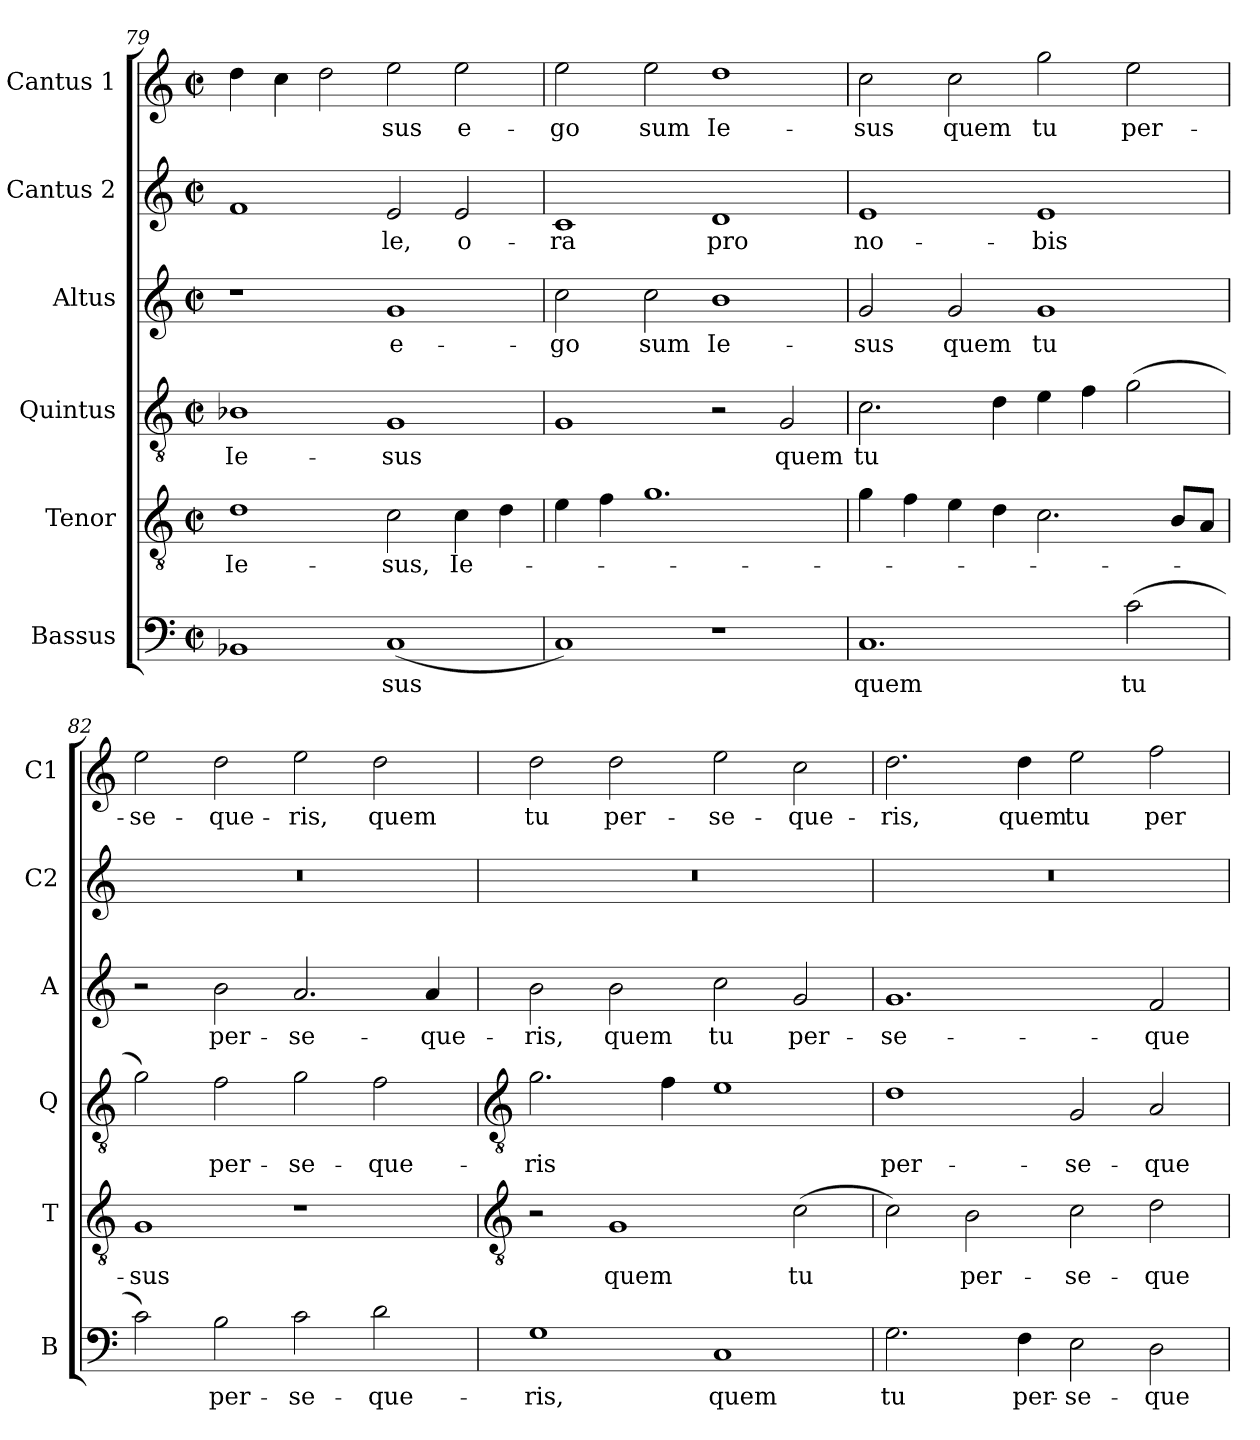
**kern	**text	**kern	**text	**kern	**text	**kern	**text	**kern	**text	**kern	**text
*part6	*part6	*part5	*part5	*part4	*part4	*part3	*part3	*part2	*part2	*part1	*part1
*staff6	*staff6	*staff5	*staff5	*staff4	*staff4	*staff3	*staff3	*staff2	*staff2	*staff1	*staff1
*I"Bassus	*	*I"Tenor	*	*I"Quintus	*	*I"Altus	*	*I"Cantus 2	*	*I"Cantus 1	*
*I'B	*	*I'T	*	*I'Q	*	*I'A	*	*I'C2	*	*I'C1	*
*clefF4	*	*clefGv2	*	*clefGv2	*	*clefG2	*	*clefG2	*	*clefG2	*
*k[]	*	*k[]	*	*k[]	*	*k[]	*	*k[]	*	*k[]	*
*C:	*	*C:	*	*C:	*	*C:	*	*C:	*	*C:	*
*M4/2	*	*M4/2	*	*M4/2	*	*M4/2	*	*M4/2	*	*M4/2	*
*met(c|)	*	*met(c|)	*	*met(c|)	*	*met(c|)	*	*met(c|)	*	*met(c|)	*
=79	=79	=79	=79	=79	=79	=79	=79	=79	=79	=79	=79
!	!	!	!LO:LY:b	!	!LO:LY:b	!	!	!	!	!	!
1BB-X	.	1d	Ie-	1B-X	Ie-	1r	.	1f	.	4dd	.
.	.	.	.	.	.	.	.	.	.	4cc	.
.	.	.	.	.	.	.	.	.	.	2dd	.
!	!LO:LY:b	!	!LO:LY:b	!	!LO:LY:b	!	!LO:LY:b	!	!LO:LY:b	!	!LO:LY:b
(<1C	-sus	2c	-sus,	1G	-sus	1g	e-	2e	-le,	2ee	-sus
!	!	!	!LO:LY:b	!	!	!	!	!	!LO:LY:b	!	!LO:LY:b
.	.	4c	Ie-	.	.	.	.	2e	o-	2ee	e-
.	.	4d	.	.	.	.	.	.	.	.	.
=80	=80	=80	=80	=80	=80	=80	=80	=80	=80	=80	=80
!	!	!	!	!	!	!	!LO:LY:b	!	!LO:LY:b	!	!LO:LY:b
1C)	.	4e	.	1G	.	2cc	-go	1c	-ra	2ee	-go
.	.	4f	.	.	.	.	.	.	.	.	.
!	!	!	!	!	!	!	!LO:LY:b	!	!	!	!LO:LY:b
.	.	1.g	.	.	.	2cc	sum	.	.	2ee	sum
!	!	!	!	!	!	!	!LO:LY:b	!	!LO:LY:b	!	!LO:LY:b
1r	.	.	.	2r	.	1b	Ie-	1d	pro	1dd	Ie-
!	!	!	!	!	!LO:LY:b	!	!	!	!	!	!
.	.	.	.	2G	quem	.	.	.	.	.	.
=81	=81	=81	=81	=81	=81	=81	=81	=81	=81	=81	=81
!	!LO:LY:b	!	!	!	!LO:LY:b	!	!LO:LY:b	!	!LO:LY:b	!	!LO:LY:b
1.C	quem	4g	.	2.c	tu	2g	-sus	1e	no-	2cc	-sus
.	.	4f	.	.	.	.	.	.	.	.	.
!	!	!	!	!	!	!	!LO:LY:b	!	!	!	!LO:LY:b
.	.	4e	.	.	.	2g	quem	.	.	2cc	quem
.	.	4d	.	4d	.	.	.	.	.	.	.
!	!	!	!	!	!	!	!LO:LY:b	!	!LO:LY:b	!	!LO:LY:b
.	.	2.c	.	4e	.	1g	tu	1e	-bis	2gg	tu
.	.	.	.	4f	.	.	.	.	.	.	.
!	!LO:LY:b	!	!	!	!	!	!	!	!	!	!LO:LY:b
(>2c	tu	.	.	(>2g	.	.	.	.	.	2ee	per-
.	.	8BL	.	.	.	.	.	.	.	.	.
.	.	8AJ	.	.	.	.	.	.	.	.	.
=82	=82	=82	=82	=82	=82	=82	=82	=82	=82	=82	=82
!	!	!	!LO:LY:b	!	!	!	!	!	!	!	!LO:LY:b
2c)	.	1G	-sus	2g)	.	2r	.	0r	.	2ee	-se-
!	!LO:LY:b	!	!	!	!LO:LY:b	!	!LO:LY:b	!	!	!	!LO:LY:b
2B	per-	.	.	2f	per-	2b	per-	.	.	2dd	-que-
!	!LO:LY:b	!	!	!	!LO:LY:b	!	!LO:LY:b	!	!	!	!LO:LY:b
2c	-se-	1r	.	2g	-se-	2.a	-se-	.	.	2ee	-ris,
!	!LO:LY:b	!	!	!	!LO:LY:b	!	!	!	!	!	!LO:LY:b
2d	-que-	.	.	2f	-que-	.	.	.	.	2dd	quem
!	!	!	!	!	!	!	!LO:LY:b	!	!	!	!
.	.	.	.	.	.	4a	-que-	.	.	.	.
!!LO:LB:g=z
=83	=83	=83	=83	=83	=83	=83	=83	=83	=83	=83	=83
*	*	*clefGv2	*	*clefGv2	*	*	*	*	*	*	*
!	!LO:LY:b	!	!	!	!LO:LY:b	!	!LO:LY:b	!	!	!	!LO:LY:b
1G	-ris,	2r	.	2.g	-ris	2b	-ris,	0r	.	2dd	tu
!	!	!	!LO:LY:b	!	!	!	!LO:LY:b	!	!	!	!LO:LY:b
.	.	1G	quem	.	.	2b	quem	.	.	2dd	per-
.	.	.	.	4f	.	.	.	.	.	.	.
!	!LO:LY:b	!	!	!	!	!	!LO:LY:b	!	!	!	!LO:LY:b
1C	quem	.	.	1e	.	2cc	tu	.	.	2ee	-se-
!	!	!	!LO:LY:b	!	!	!	!LO:LY:b	!	!	!	!LO:LY:b
.	.	(>2c	tu	.	.	2g	per-	.	.	2cc	-que-
=84	=84	=84	=84	=84	=84	=84	=84	=84	=84	=84	=84
!	!LO:LY:b	!	!	!	!LO:LY:b	!	!LO:LY:b	!	!	!	!LO:LY:b
2.G	tu	2c)	.	1d	per-	1.g	-se-	0r	.	2.dd	-ris,
!	!	!	!LO:LY:b	!	!	!	!	!	!	!	!
.	.	2B	per-	.	.	.	.	.	.	.	.
!	!LO:LY:b	!	!	!	!	!	!	!	!	!	!LO:LY:b
4F	per-	.	.	.	.	.	.	.	.	4dd	quem
!	!LO:LY:b	!	!LO:LY:b	!	!LO:LY:b	!	!	!	!	!	!LO:LY:b
2E	-se-	2c	-se-	2G	-se-	.	.	.	.	2ee	tu
!	!LO:LY:b	!	!LO:LY:b	!	!LO:LY:b	!	!LO:LY:b	!	!	!	!LO:LY:b
2D	-que-	2d	-que-	2A	-que-	2f	-que-	.	.	2ff	per-
=	=	=	=	=	=	=	=	=	=	=	=
*-	*-	*-	*-	*-	*-	*-	*-	*-	*-	*-	*-
